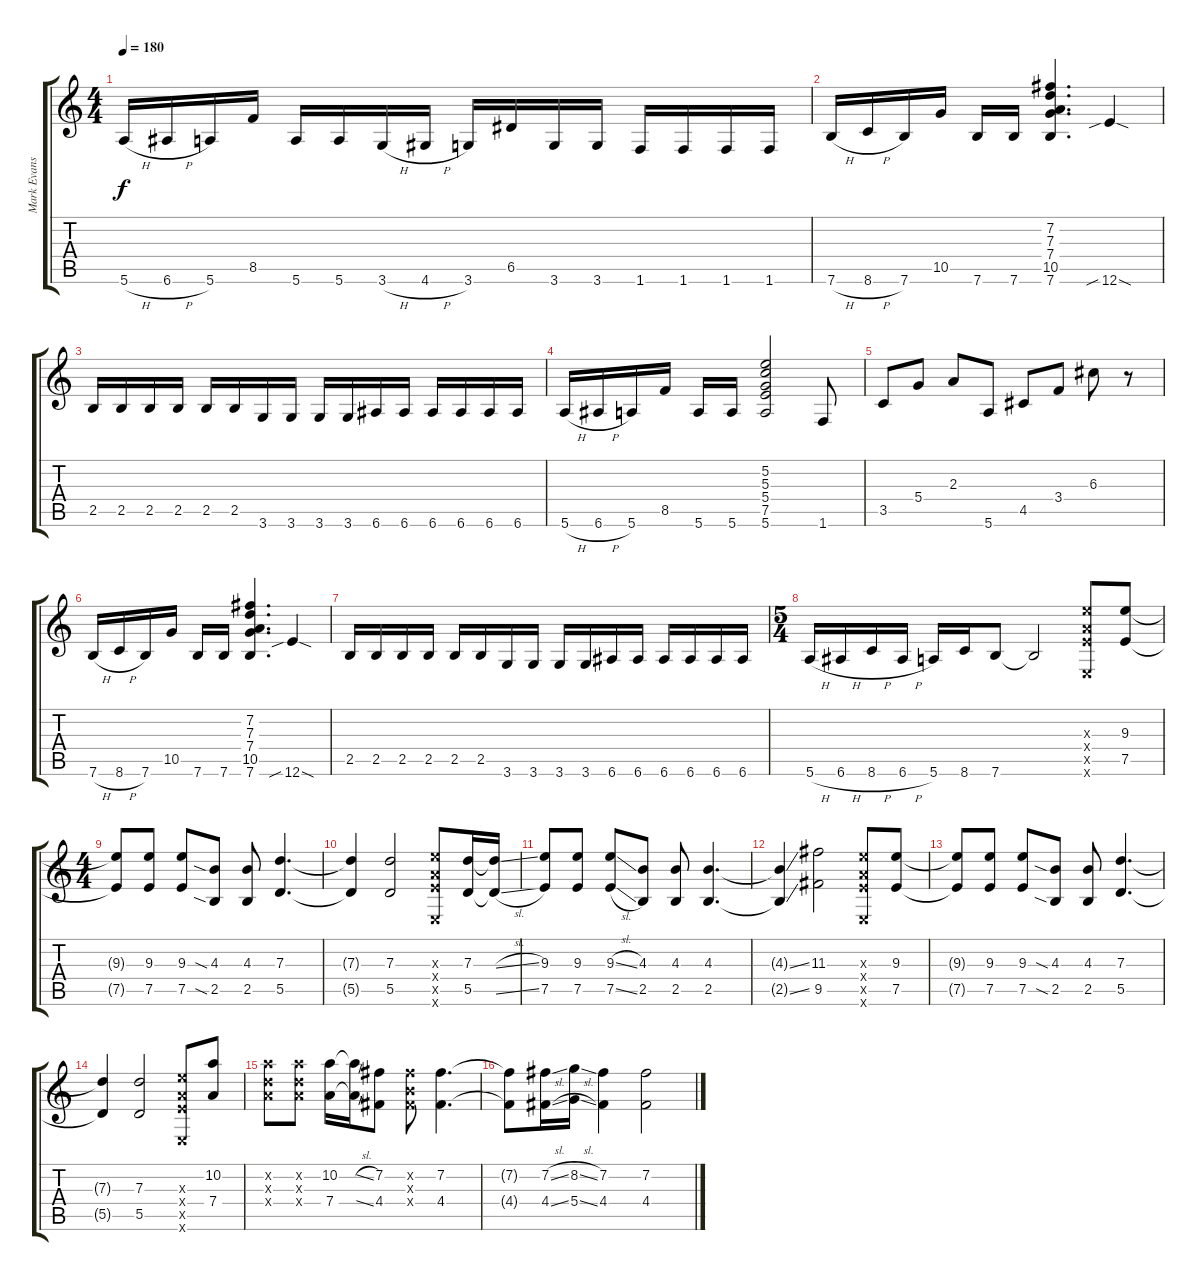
\track ("Mark Evans" "Mark Evans") {instrument overdrivenguitar}
\staff {score tabs}
\tuning (E4 B3 G3 D3 A2 E2) {hide}
\ts (4 4)
\tempo 180
\clef g2
\ks c
5.6{h}.16{dy f} 6.6{h}.16 5.6.16 8.5.16 5.6.16 5.6.16 3.6{h}.16 4.6{h}.16 3.6.16 6.5.16 3.6.16 3.6.16 1.6.16 1.6.16 1.6.16 1.6.16 |
7.6{h}.16 8.6{h}.16 7.6.16 10.5.16 7.6.16 7.6.16 (7.2 7.3 7.4 10.5 7.6).4{d} 12.6{sib sod}.4 |
2.5.16 2.5.16 2.5.16 2.5.16 2.5.16 2.5.16 3.6.16 3.6.16 3.6.16 3.6.16 6.6.16 6.6.16 6.6.16 6.6.16 6.6.16 6.6.16 |
5.6{h}.16 6.6{h}.16 5.6.16 8.5.16 5.6.16 5.6.16 (5.2 5.3 5.4 7.5 5.6).2 1.6.8 |
3.5.8 5.4.8 2.3.8 5.6.8 4.5.8 3.4.8 6.3.8 r.8 |
7.6{h}.16 8.6{h}.16 7.6.16 10.5.16 7.6.16 7.6.16 (7.2 7.3 7.4 10.5 7.6).4{d} 12.6{sib sod}.4 |
2.5.16 2.5.16 2.5.16 2.5.16 2.5.16 2.5.16 3.6.16 3.6.16 3.6.16 3.6.16 6.6.16 6.6.16 6.6.16 6.6.16 6.6.16 6.6.16 |
\ts (5 4)
5.6{h}.16 6.6{h}.16 8.6{h}.16 6.6{h}.16 5.6.16 8.6.16 7.6.8 7.6{t}.2 (9.3{x} 7.4{x} 7.5{x} 0.6{x}).8 (9.3 7.5).8 |
\ts (4 4)
(9.3{t} 7.5{t}).8 (9.3 7.5).8 (9.3 7.5).8 (4.3{sia} 2.5{sia}).8 (4.3 2.5).8 (7.3 5.5).4{d} |
(7.3{t} 5.5{t}).4 (7.3 5.5).2 (9.3{x} 7.4{x} 7.5{x} 0.6{x}).8 (7.3 5.5).16 (7.3{sl t} 5.5{sl t}).16 |
(9.3 7.5).8 (9.3 7.5).8 (9.3{sl} 7.5{sl}).8 (4.3 2.5).8 (4.3 2.5).8 (4.3 2.5).4{d} |
(4.3{ss t} 2.5{ss t}).4 (11.3 9.5).2 (9.3{x} 7.4{x} 7.5{x} 0.6{x}).8 (9.3 7.5).8 |
(9.3{t} 7.5{t}).8 (9.3 7.5).8 (9.3 7.5).8 (4.3{sia} 2.5{sia}).8 (4.3 2.5).8 (7.3 5.5).4{d} |
(7.3{t} 5.5{t}).4 (7.3 5.5).2 (9.3{x} 7.4{x} 7.5{x} 0.6{x}).8 (10.2 7.4).8 |
(10.2{x} 7.3{x} 7.4{x}).8 (10.2{x} 7.3{x} 7.4{x}).8 (10.2 7.4).16 (10.2{sl t} 7.4{sl t}).16 (7.2 4.4).8 (7.2{x} 4.3{x} 4.4{x}).8 (7.2 4.4).4{d} |
(7.2{t} 4.4{t}).8 (7.2{sl} 4.4{sl}).16 (8.2{sl} 5.4{sl}).16 (7.2 4.4).4 (7.2 4.4).2
